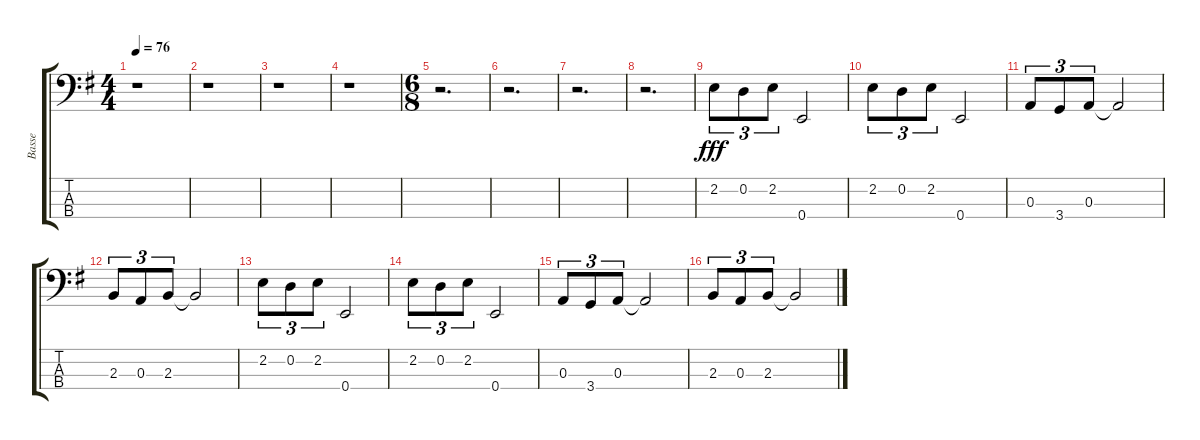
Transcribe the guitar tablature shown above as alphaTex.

\track ("Basse" "Basse") {instrument electricbassfinger}
\staff {score tabs}
\tuning (G2 D2 A1 E1) {hide}
\ts (4 4)
\tempo 76
\clef f4
\ks g
r.1{dy fff} |
r.1 |
r.1 |
r.1 |
\ts (6 8)
r.2{d} |
r.2{d} |
r.2{d} |
r.2{d} |
2.2.8{tu (3 2)} 0.2.8{tu (3 2)} 2.2.8{tu (3 2)} 0.4.2 |
2.2.8{tu (3 2)} 0.2.8{tu (3 2)} 2.2.8{tu (3 2)} 0.4.2 |
0.3.8{tu (3 2)} 3.4.8{tu (3 2)} 0.3.8{tu (3 2)} 0.3{t}.2 |
2.3.8{tu (3 2)} 0.3.8{tu (3 2)} 2.3.8{tu (3 2)} 2.3{t}.2 |
2.2.8{tu (3 2)} 0.2.8{tu (3 2)} 2.2.8{tu (3 2)} 0.4.2 |
2.2.8{tu (3 2)} 0.2.8{tu (3 2)} 2.2.8{tu (3 2)} 0.4.2 |
0.3.8{tu (3 2)} 3.4.8{tu (3 2)} 0.3.8{tu (3 2)} 0.3{t}.2 |
2.3.8{tu (3 2)} 0.3.8{tu (3 2)} 2.3.8{tu (3 2)} 2.3{t}.2
